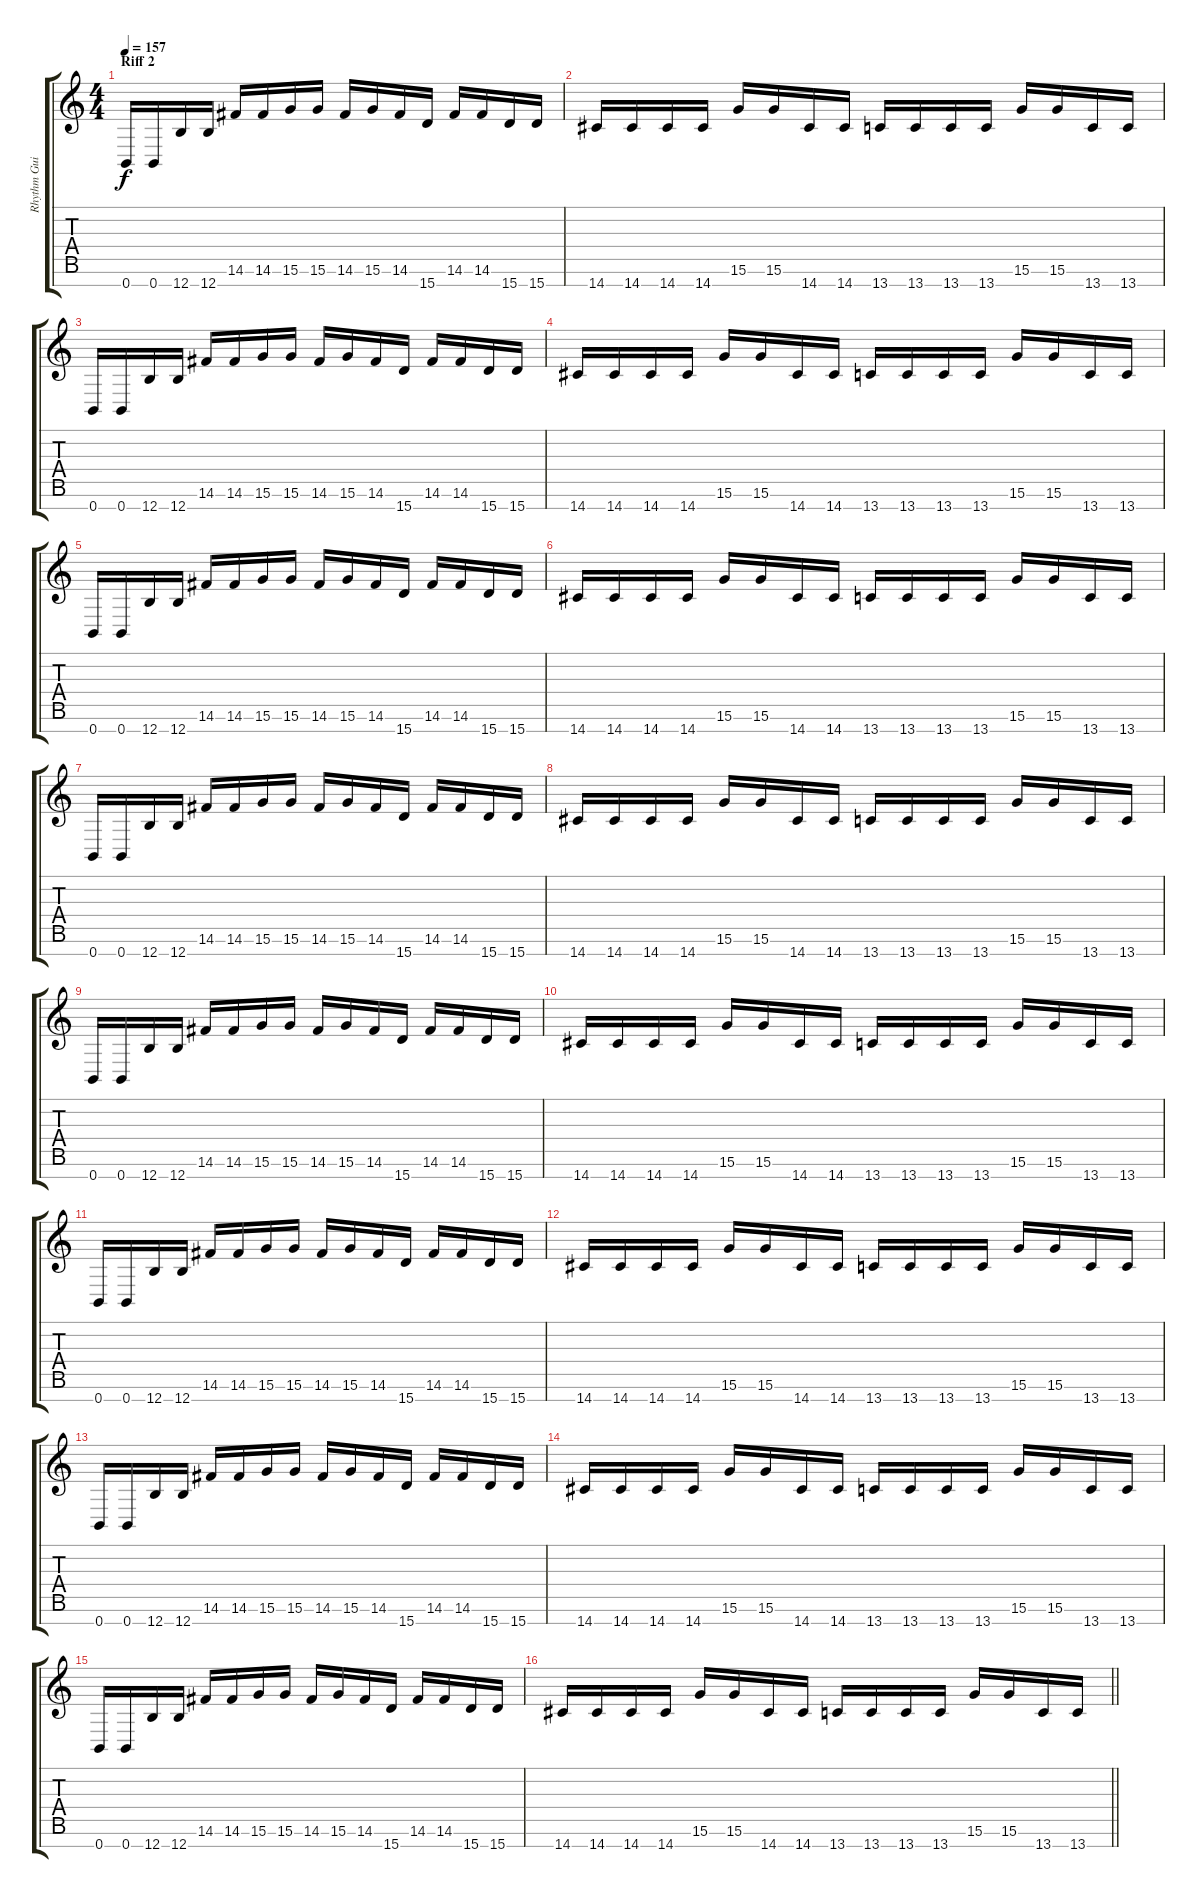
\track ("Rhythm Guitar 2" "Rhythm Gui") {instrument overdrivenguitar}
\staff {score tabs}
\tuning (E4 B3 G3 D3 A2 E2 B1) {hide}
\ts (4 4)
\section ("" "Riff 2")
\tempo 157
\clef g2
\ks c
0.7.16{dy f} 0.7.16 12.7.16 12.7.16 14.6.16 14.6.16 15.6.16 15.6.16 14.6.16 15.6.16 14.6.16 15.7.16 14.6.16 14.6.16 15.7.16 15.7.16 |
14.7.16 14.7.16 14.7.16 14.7.16 15.6.16 15.6.16 14.7.16 14.7.16 13.7.16 13.7.16 13.7.16 13.7.16 15.6.16 15.6.16 13.7.16 13.7.16 |
0.7.16 0.7.16 12.7.16 12.7.16 14.6.16 14.6.16 15.6.16 15.6.16 14.6.16 15.6.16 14.6.16 15.7.16 14.6.16 14.6.16 15.7.16 15.7.16 |
14.7.16 14.7.16 14.7.16 14.7.16 15.6.16 15.6.16 14.7.16 14.7.16 13.7.16 13.7.16 13.7.16 13.7.16 15.6.16 15.6.16 13.7.16 13.7.16 |
0.7.16 0.7.16 12.7.16 12.7.16 14.6.16 14.6.16 15.6.16 15.6.16 14.6.16 15.6.16 14.6.16 15.7.16 14.6.16 14.6.16 15.7.16 15.7.16 |
14.7.16 14.7.16 14.7.16 14.7.16 15.6.16 15.6.16 14.7.16 14.7.16 13.7.16 13.7.16 13.7.16 13.7.16 15.6.16 15.6.16 13.7.16 13.7.16 |
0.7.16 0.7.16 12.7.16 12.7.16 14.6.16 14.6.16 15.6.16 15.6.16 14.6.16 15.6.16 14.6.16 15.7.16 14.6.16 14.6.16 15.7.16 15.7.16 |
14.7.16 14.7.16 14.7.16 14.7.16 15.6.16 15.6.16 14.7.16 14.7.16 13.7.16 13.7.16 13.7.16 13.7.16 15.6.16 15.6.16 13.7.16 13.7.16 |
0.7.16 0.7.16 12.7.16 12.7.16 14.6.16 14.6.16 15.6.16 15.6.16 14.6.16 15.6.16 14.6.16 15.7.16 14.6.16 14.6.16 15.7.16 15.7.16 |
14.7.16 14.7.16 14.7.16 14.7.16 15.6.16 15.6.16 14.7.16 14.7.16 13.7.16 13.7.16 13.7.16 13.7.16 15.6.16 15.6.16 13.7.16 13.7.16 |
0.7.16 0.7.16 12.7.16 12.7.16 14.6.16 14.6.16 15.6.16 15.6.16 14.6.16 15.6.16 14.6.16 15.7.16 14.6.16 14.6.16 15.7.16 15.7.16 |
14.7.16 14.7.16 14.7.16 14.7.16 15.6.16 15.6.16 14.7.16 14.7.16 13.7.16 13.7.16 13.7.16 13.7.16 15.6.16 15.6.16 13.7.16 13.7.16 |
0.7.16 0.7.16 12.7.16 12.7.16 14.6.16 14.6.16 15.6.16 15.6.16 14.6.16 15.6.16 14.6.16 15.7.16 14.6.16 14.6.16 15.7.16 15.7.16 |
14.7.16 14.7.16 14.7.16 14.7.16 15.6.16 15.6.16 14.7.16 14.7.16 13.7.16 13.7.16 13.7.16 13.7.16 15.6.16 15.6.16 13.7.16 13.7.16 |
0.7.16 0.7.16 12.7.16 12.7.16 14.6.16 14.6.16 15.6.16 15.6.16 14.6.16 15.6.16 14.6.16 15.7.16 14.6.16 14.6.16 15.7.16 15.7.16 |
\barLineRight lightlight
14.7.16 14.7.16 14.7.16 14.7.16 15.6.16 15.6.16 14.7.16 14.7.16 13.7.16 13.7.16 13.7.16 13.7.16 15.6.16 15.6.16 13.7.16 13.7.16
